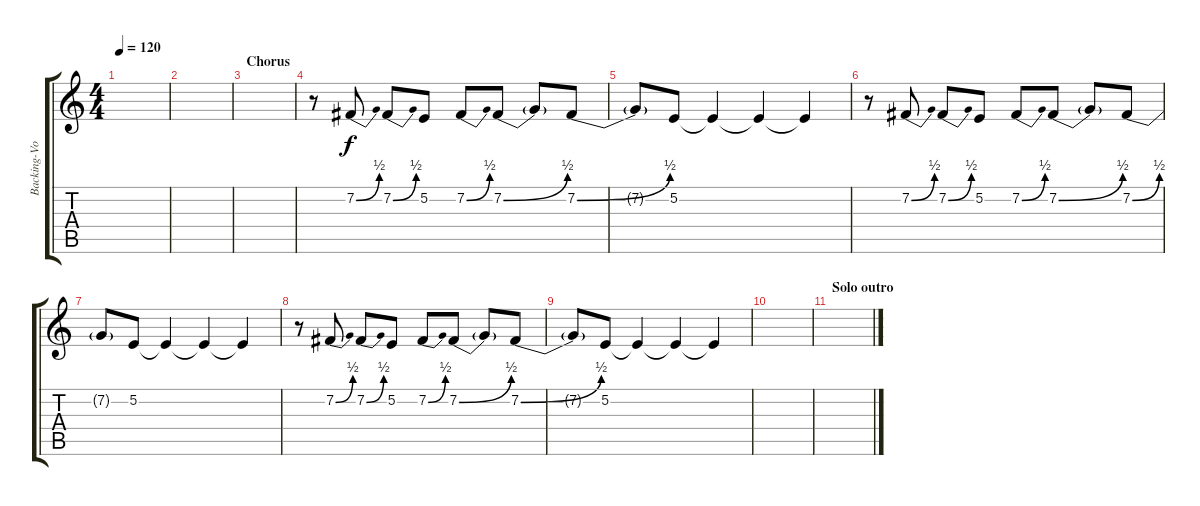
\track ("Backing-Vocal" "Backing-Vo") {instrument altosax}
\staff {score tabs}
\tuning (E4 B3 G3 D3 A2 E2) {hide}
\ts (4 4)
\tempo 120
\clef g2
\ks c
|
|
\section ("" "Chorus")
|
r.8 7.2{be (bend 0 0 60 2)}.8 7.2{be (bend 0 0 60 2)}.8 5.2.8 7.2{be (bend 0 0 60 2)}.8 7.2{be (bend 0 0 60 2)}.8 7.2{t}.8 7.2{be (bend 0 0 60 2)}.8 |
7.2{t}.8 5.2.8 5.2{t}.4 5.2{t}.4 5.2{t}.4 |
r.8 7.2{be (bend 0 0 60 2)}.8 7.2{be (bend 0 0 60 2)}.8 5.2.8 7.2{be (bend 0 0 60 2)}.8 7.2{be (bend 0 0 60 2)}.8 7.2{t}.8 7.2{be (bend 0 0 60 2)}.8 |
7.2{t}.8 5.2.8 5.2{t}.4 5.2{t}.4 5.2{t}.4 |
r.8 7.2{be (bend 0 0 60 2)}.8 7.2{be (bend 0 0 60 2)}.8 5.2.8 7.2{be (bend 0 0 60 2)}.8 7.2{be (bend 0 0 60 2)}.8 7.2{t}.8 7.2{be (bend 0 0 60 2)}.8 |
7.2{t}.8 5.2.8 5.2{t}.4 5.2{t}.4 5.2{t}.4 |
|
\section ("" "Solo outro")
